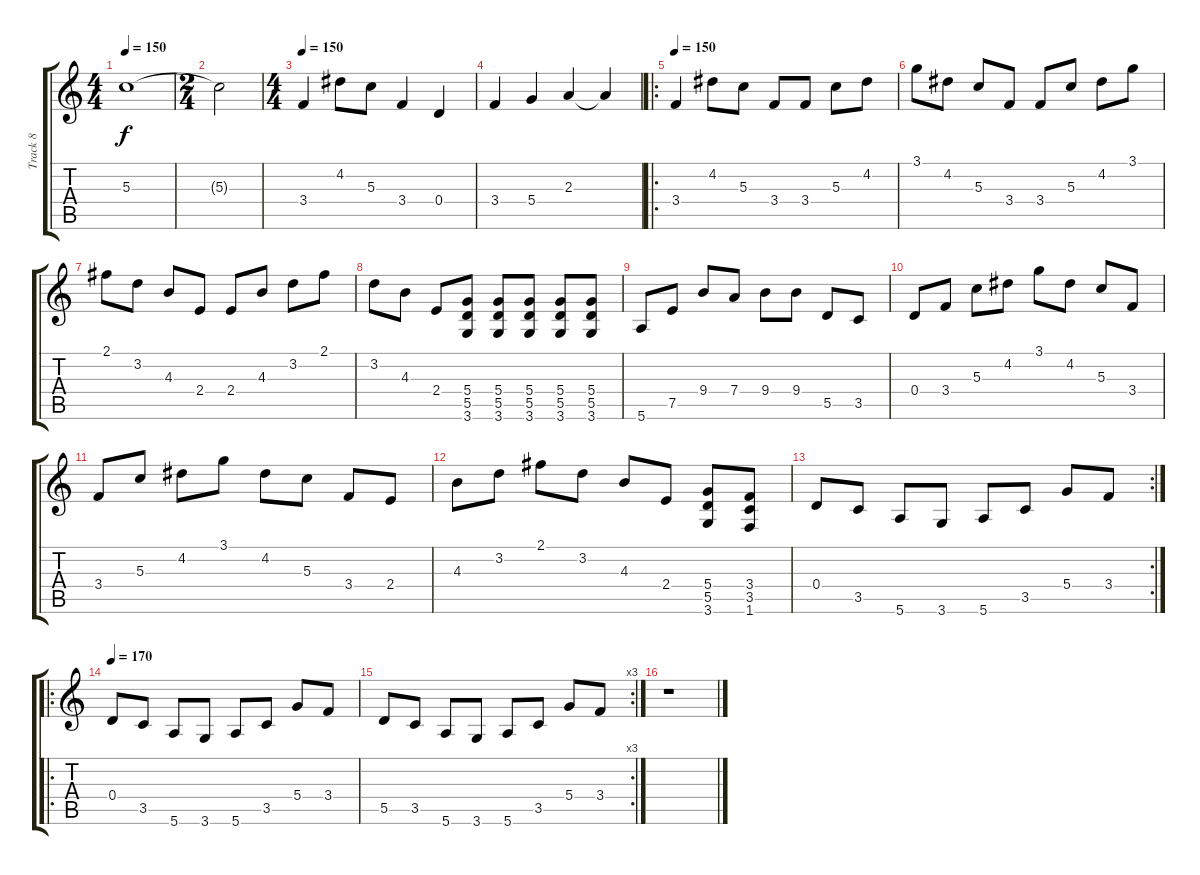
\track ("Track 8" "Track 8") {instrument acousticguitarsteel}
\staff {score tabs}
\tuning (E4 B3 G3 D3 A2 E2) {hide}
\ts (4 4)
\tempo 150
\clef g2
\ks c
5.3{t}.1{dy f} |
\ts (2 4)
5.3{t}.2 |
\ts (4 4)
\tempo 150
3.4.4 4.2.8 5.3.8 3.4.4 0.4.4 |
3.4.4 5.4.4 2.3.4 2.3{t}.4 |
\ro
\tempo 150
3.4.4 4.2.8 5.3.8 3.4.8 3.4.8 5.3.8 4.2.8 |
3.1.8 4.2.8 5.3.8 3.4.8 3.4.8 5.3.8 4.2.8 3.1.8 |
2.1.8 3.2.8 4.3.8 2.4.8 2.4.8 4.3.8 3.2.8 2.1.8 |
3.2.8 4.3.8 2.4.8 (5.4 5.5 3.6).8 (5.4 5.5 3.6).8 (5.4 5.5 3.6).8 (5.4 5.5 3.6).8 (5.4 5.5 3.6).8 |
5.6.8 7.5.8 9.4.8 7.4.8 9.4.8 9.4.8 5.5.8 3.5.8 |
0.4.8 3.4.8 5.3.8 4.2.8 3.1.8 4.2.8 5.3.8 3.4.8 |
3.4.8 5.3.8 4.2.8 3.1.8 4.2.8 5.3.8 3.4.8 2.4.8 |
4.3.8 3.2.8 2.1.8 3.2.8 4.3.8 2.4.8 (5.4 5.5 3.6).8 (3.4 3.5 1.6).8 |
\rc 2
0.4.8 3.5.8 5.6.8 3.6.8 5.6.8 3.5.8 5.4.8 3.4.8 |
\ro
\tempo 170
0.4.8 3.5.8 5.6.8 3.6.8 5.6.8 3.5.8 5.4.8 3.4.8 |
\rc 3
5.5.8 3.5.8 5.6.8 3.6.8 5.6.8 3.5.8 5.4.8 3.4.8 |
r.1
